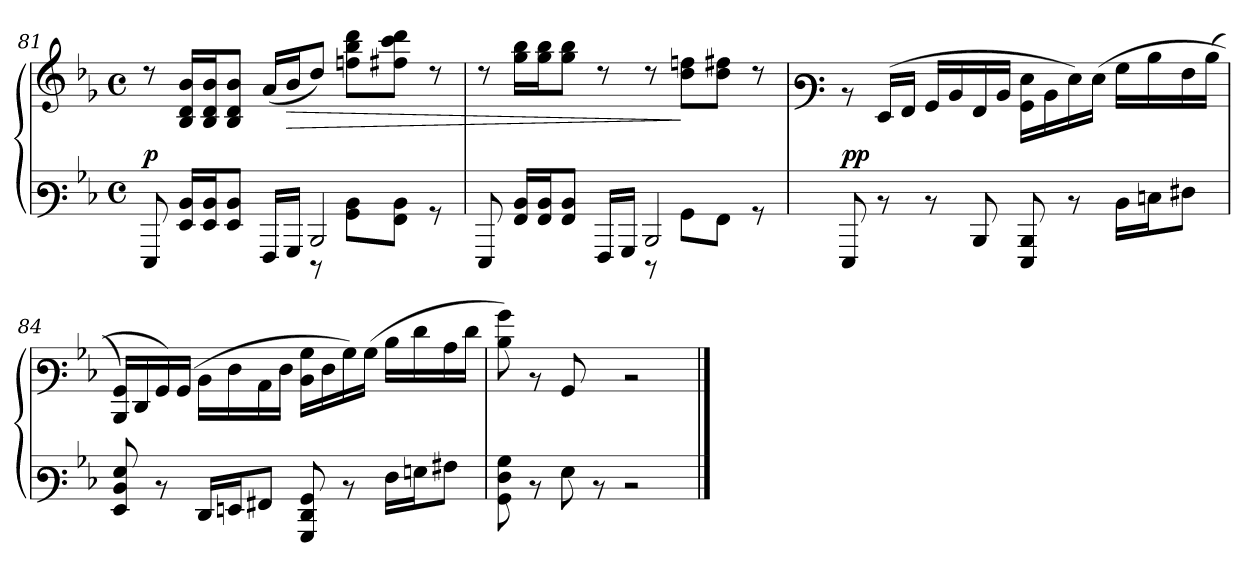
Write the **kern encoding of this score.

**kern	**kern	**dynam
*part1	*part1	*part1
*staff2	*staff1	*staff1/2
*clefF3	*clefG3	*
*k[b-e-]	*k[b-e-]	*
*M4/4	*M4/4	*
*met(c)	*met(c)	*
=81	=81	=81
*^	*	*
!	!	!	!LO:DY:a=2
8GGG/	2ryy	8rb	p
16GG/ 16D/LL	.	16G/ 16B-/ 16g/LL	.
16GG/ 16D/J	.	16G/ 16B-/ 16g/J	.
8GG/ 8D/J	.	8G/ 8B-/ 8g/J	.
16AAA/LL	.	(<16f/LL	.
!	!	!	!LO:HP:b
16BBB-/JJ	.	16g/J	>
2DD/	8rFFF	8b-/J)	.
.	8BB-\ 8D\L	8ddn\ 8gg\ 8bb-\L	.
.	8AA\ 8D\J	8dd#X\ 8aa\ 8bb-\J	.
.	8rBB	8rb	.
=82	=82	=82	=82
8GGG/	2ryy	8rb	.
16AA/ 16D/LL	.	16ee-\ 16gg\LL	.
16AA/ 16D/J	.	16ee-\ 16gg\J	.
8AA/ 8D/J	.	8ee-\ 8gg\J	.
16AAA/LL	.	8rb	.
16BBB-/JJ	.	.	.
2DD/	8rFFF	8rb	.
.	8BB-\L	8b-\ 8ddn\L	]
.	8AA\J	8b-\ 8dd#X\J	.
.	8rBB	8rb	.
*v	*v	*	*
!!LO:LB:g=z
=83	=83	=83
*	*clefF3	*
*^	*	*
!	!	!	!LO:DY:a=2
*v	*v	*	*
8GGG/	8rD	pp
8rD	(>16GG/LL	.
.	16AA/JJ	.
8rD	16BB-/LL	.
.	16D/	.
8DD/	16AA/	.
.	16D/JJ	.
8GGG/ 8DD/	16BB-\ 16G\LL	.
.	16D\	.
8rD	16G\)	.
.	(>16G\JJ	.
16D\LL	16B-\LL	.
16En\J	16d\	.
8F#X\J	16A\	.
.	(<16d\JJ	.
=84	=84	=84
8GG/ 8D/ 8G/	16DD/ 16BB-/LL)	.
.	16FF/	.
8rD	16BB-/)	.
.	(>16BB-/JJ	.
16FF/LL	16D\LL	.
16GGn/J	16F\	.
8AA#X/J	16C\	.
.	16F\JJ	.
8BBB-/ 8FF/ 8BB-/	16D\ 16B-\LL	.
.	16F\	.
8rD	16B-\)	.
.	(>16B-\JJ	.
16F\LL	16d\LL	.
16Gn\J	16f\	.
8A#X\J	16c\	.
.	16f\JJ	.
=85	=85	=85
8BB-\ 8F\ 8B-\	8d\ 8b-\)	.
8rD	8rD	.
8G\	8BB-/	.
8rD	8ryy	.
2rE	2rD	.
==	==	==
*-	*-	*-
